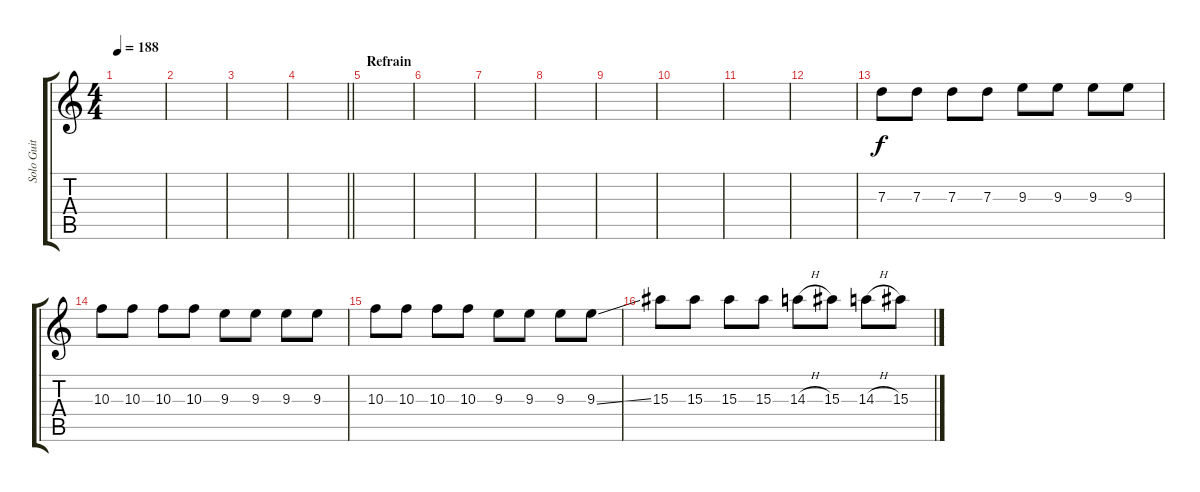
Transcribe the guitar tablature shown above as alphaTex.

\track ("Solo Guit" "Solo Guit") {instrument distortionguitar}
\staff {score tabs}
\tuning (E4 B3 G3 D3 A2 E2) {hide}
\ts (4 4)
\tempo 188
\clef g2
\ks c
|
|
|
\barLineRight lightlight
|
\section ("" "Refrain")
|
|
|
|
|
|
|
|
7.3.8 7.3.8 7.3.8 7.3.8 9.3.8 9.3.8 9.3.8 9.3.8 |
10.3.8 10.3.8 10.3.8 10.3.8 9.3.8 9.3.8 9.3.8 9.3.8 |
10.3.8 10.3.8 10.3.8 10.3.8 9.3.8 9.3.8 9.3.8 9.3{ss}.8 |
15.3.8 15.3.8 15.3.8 15.3.8 14.3{h}.8 15.3.8 14.3{h}.8 15.3.8
